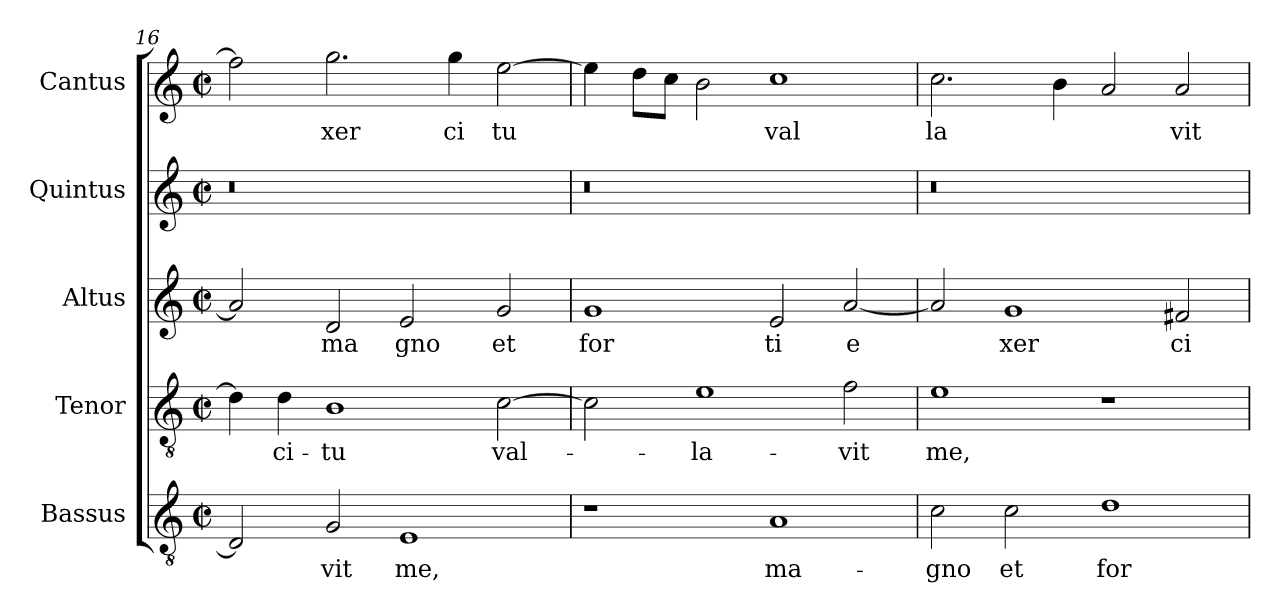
**kern	**text	**kern	**text	**kern	**text	**kern	**kern	**text
*part5	*part5	*part4	*part4	*part3	*part3	*part2	*part1	*part1
*staff5	*staff5	*staff4	*staff4	*staff3	*staff3	*staff2	*staff1	*staff1
*I"Bassus	*	*I"Tenor	*	*I"Altus	*	*I"Quintus	*I"Cantus	*
*clefGv2	*	*clefGv2	*	*clefG2	*	*clefG2	*clefG2	*
*M2/2	*	*M2/2	*	*M2/2	*	*M2/2	*M2/2	*
*met(c|)	*	*met(c|)	*	*met(c|)	*	*met(c|)	*met(c|)	*
=16	=16	=16	=16	=16	=16	=16	=16	=16
2D/]	.	4d\]	.	2a/]	.	0r	2ff#\]	.
!	!	!	!LO:LY:b:cj	!	!	!	!	!
.	.	4d\	-ci-	.	.	.	.	.
!	!LO:LY:b:cj	!	!LO:LY:b:cj	!	!LO:LY:b:cj	!	!	!LO:LY:b:cj
2G/	-vit	1B	-tu	2d/	ma	.	2.gg\	xer
!	!LO:LY:b:cj	!	!	!	!LO:LY:b:cj	!	!	!
1E	me,	.	.	2e/	gno	.	.	.
!	!	!	!	!	!	!	!	!LO:LY:b:cj
.	.	.	.	.	.	.	4gg\	ci
!	!	!	!LO:LY:b	!	!LO:LY:b:cj	!	!	!LO:LY:b:cj
.	.	[>2c\	val-	2g/	et	.	[>2ee\	tu
=17	=17	=17	=17	=17	=17	=17	=17	=17
!	!	!	!	!	!LO:LY:b:cj	!	!	!
1r	.	2c\]	.	1g	for	0r	4ee\]	.
.	.	.	.	.	.	.	8dd\L	.
.	.	.	.	.	.	.	8cc\J	.
!	!	!	!LO:LY:b:cj	!	!	!	!	!
.	.	1e	-la-	.	.	.	2b\	.
!	!LO:LY:b:cj	!	!	!	!LO:LY:b:cj	!	!	!LO:LY:b:cj
1A	ma-	.	.	2e/	ti	.	1cc	val
!	!	!	!LO:LY:b:cj	!	!LO:LY:b:cj	!	!	!
.	.	2f\	-vit	[<2a/	e	.	.	.
=18	=18	=18	=18	=18	=18	=18	=18	=18
!	!LO:LY:b:cj	!	!LO:LY:b:cj	!	!	!	!	!LO:LY:b:cj
2c\	-gno	1e	me,	2a/]	.	0r	2.cc\	la
!	!LO:LY:b:cj	!	!	!	!LO:LY:b:cj	!	!	!
2c\	et	.	.	1g	xer	.	.	.
.	.	.	.	.	.	.	4b\	.
!	!LO:LY:b:cj	!	!	!	!	!	!	!
1d	for-	1r	.	.	.	.	2a/	.
!	!	!	!	!	!LO:LY:b:cj	!	!	!LO:LY:b:cj
.	.	.	.	2f#/	ci	.	2a/	vit
=	=	=	=	=	=	=	=	=
*-	*-	*-	*-	*-	*-	*-	*-	*-
